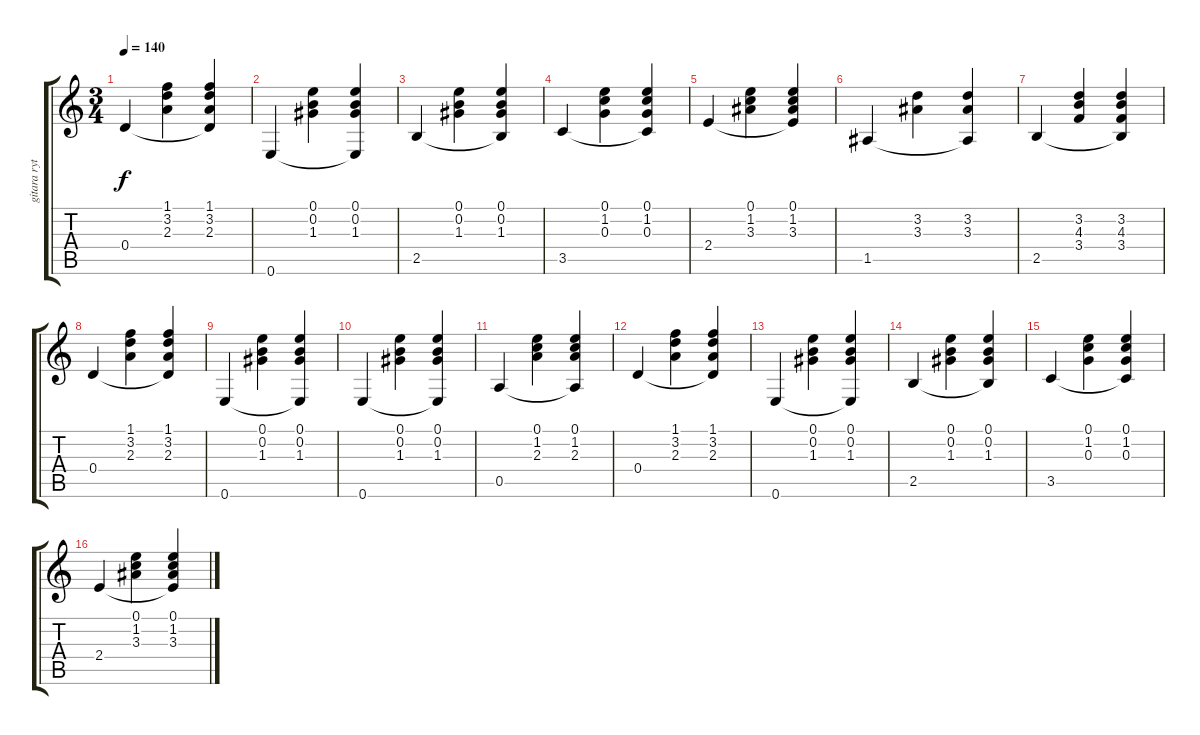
\track ("gitara rytmiczna" "gitara ryt") {instrument acousticguitarnylon}
\staff {score tabs}
\tuning (E4 B3 G3 D3 A2 E2) {hide}
\ts (3 4)
\tempo 140
\clef g2
\ks c
0.4.4{dy f} (1.1 3.2 2.3).4 (1.1 3.2 2.3 0.4{t}).4 |
0.6.4 (0.1 0.2 1.3).4 (0.1 0.2 1.3 0.6{t}).4 |
2.5.4 (0.1 0.2 1.3).4 (0.1 0.2 1.3 2.5{t}).4 |
3.5.4 (0.1 1.2 0.3).4 (0.1 1.2 0.3 3.5{t}).4 |
2.4.4 (0.1 1.2 3.3).4 (0.1 1.2 3.3 2.4{t}).4 |
1.5.4 (3.2 3.3).4 (3.2 3.3 1.5{t}).4 |
2.5.4 (3.2 4.3 3.4).4 (3.2 4.3 3.4 2.5{t}).4 |
0.4.4 (1.1 3.2 2.3).4 (1.1 3.2 2.3 0.4{t}).4 |
0.6.4 (0.1 0.2 1.3).4 (0.1 0.2 1.3 0.6{t}).4 |
0.6.4 (0.1 0.2 1.3).4 (0.1 0.2 1.3 0.6{t}).4 |
0.5.4 (0.1 1.2 2.3).4 (0.1 1.2 2.3 0.5{t}).4 |
0.4.4 (1.1 3.2 2.3).4 (1.1 3.2 2.3 0.4{t}).4 |
0.6.4 (0.1 0.2 1.3).4 (0.1 0.2 1.3 0.6{t}).4 |
2.5.4 (0.1 0.2 1.3).4 (0.1 0.2 1.3 2.5{t}).4 |
3.5.4 (0.1 1.2 0.3).4 (0.1 1.2 0.3 3.5{t}).4 |
2.4.4 (0.1 1.2 3.3).4 (0.1 1.2 3.3 2.4{t}).4
